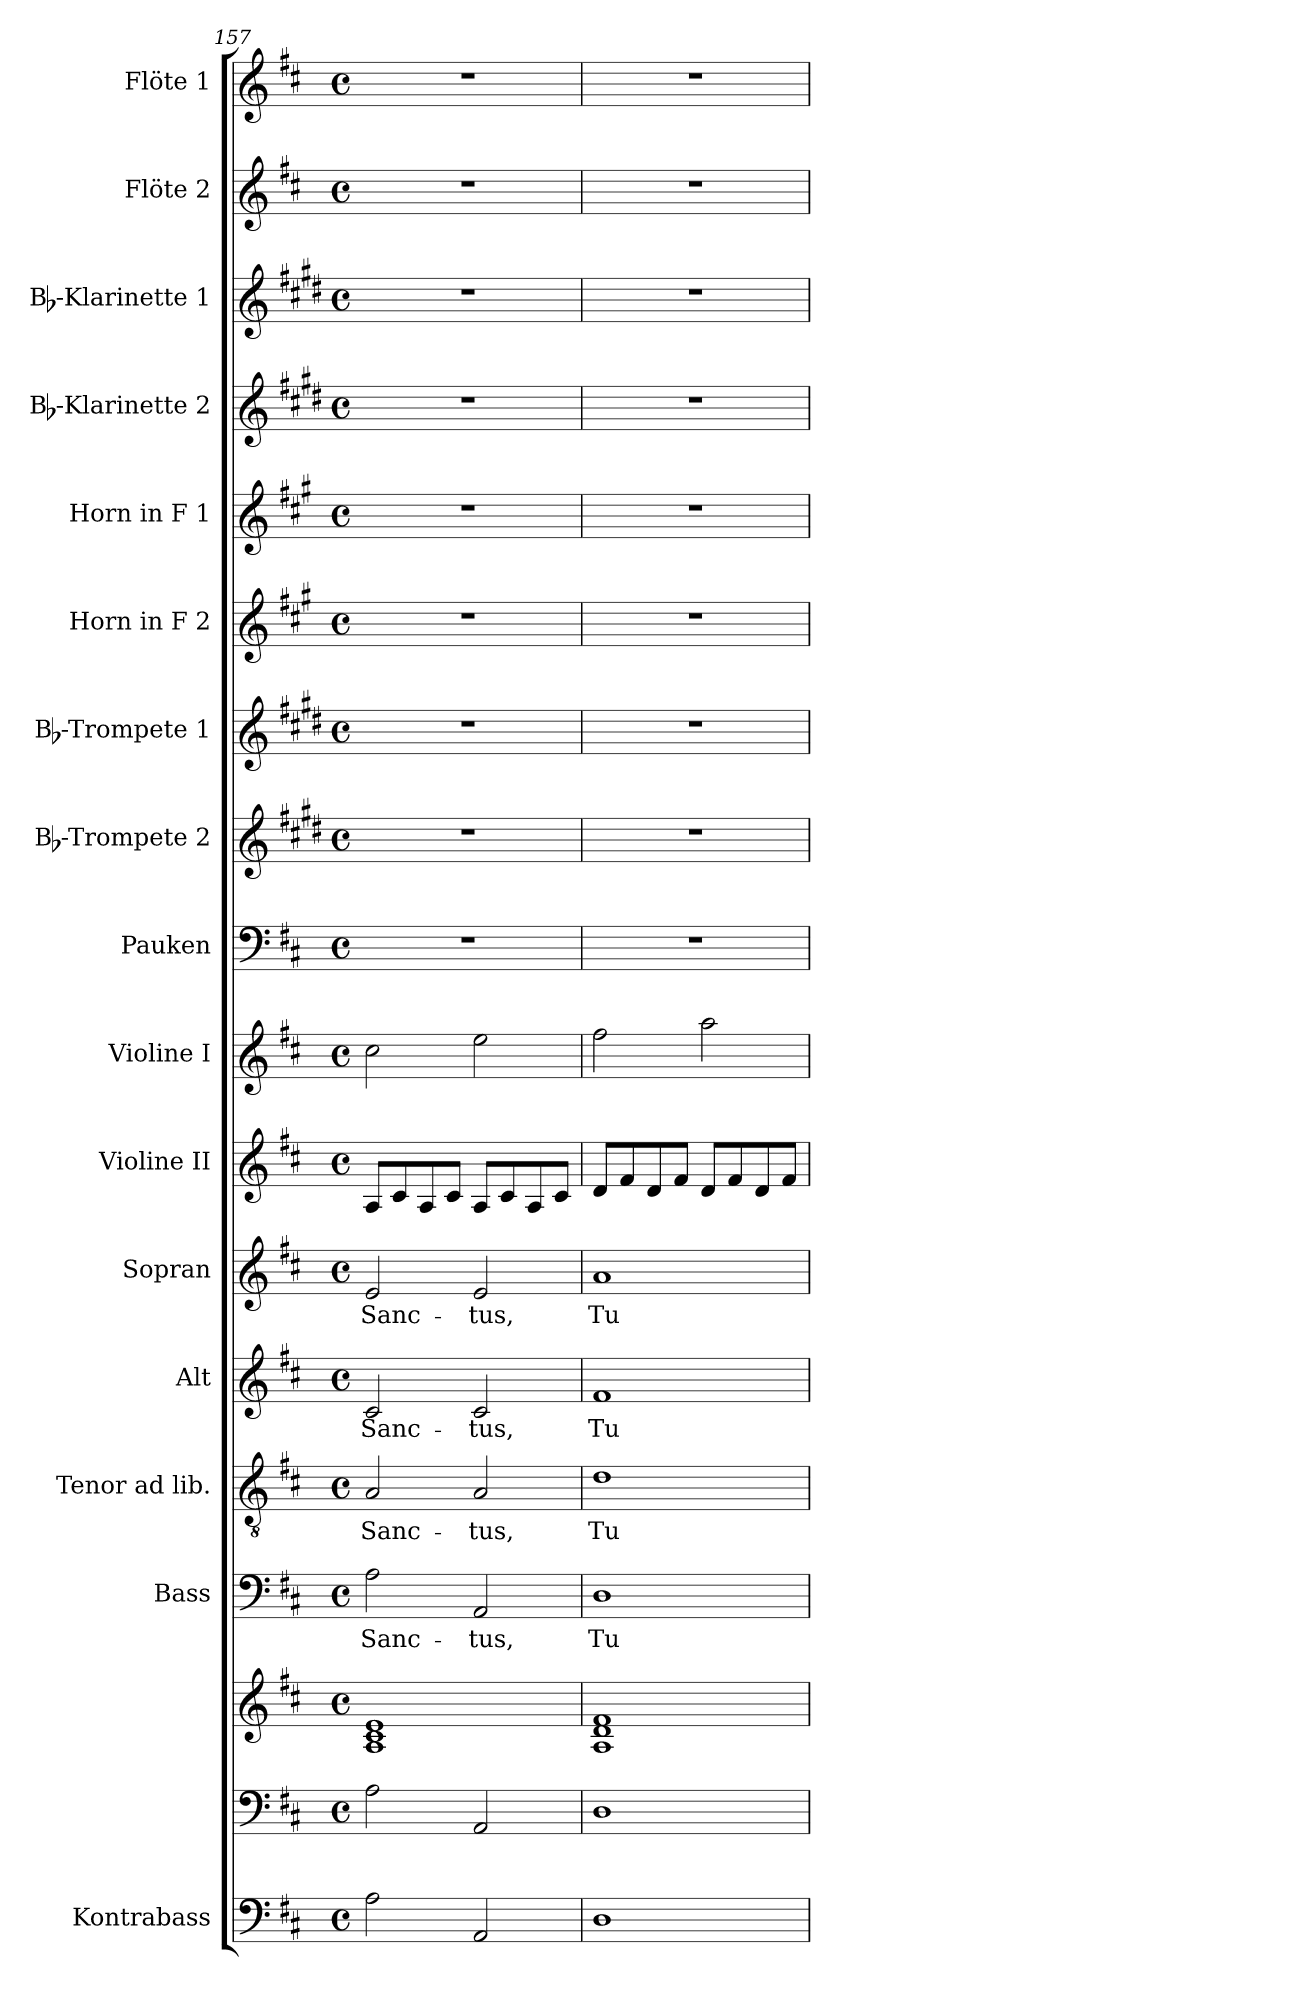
**kern	**kern	**kern	**kern	**text	**kern	**text	**kern	**text	**kern	**text	**kern	**kern	**kern	**kern	**kern	**kern	**kern	**kern	**kern	**kern	**kern
*part17	*part16	*part16	*part15	*part15	*part14	*part14	*part13	*part13	*part12	*part12	*part11	*part10	*part9	*part8	*part7	*part6	*part5	*part4	*part3	*part2	*part1
*staff18	*staff17	*staff16	*staff15	*staff15	*staff14	*staff14	*staff13	*staff13	*staff12	*staff12	*staff11	*staff10	*staff9	*staff8	*staff7	*staff6	*staff5	*staff4	*staff3	*staff2	*staff1
*I"Kontrabass	*	*	*I"Bass	*	*I"Tenor ad lib.	*	*I"Alt	*	*I"Sopran	*	*I"Violine II	*I"Violine I	*I"Pauken	*I"Bb-Trompete 2	*I"Bb-Trompete 1	*I"Horn in F 2	*I"Horn in F 1	*I"Bb-Klarinette 2	*I"Bb-Klarinette 1	*I"Flöte 2	*I"Flöte 1
*I'Kb.	*	*	*I'B.	*	*I'T.	*	*I'A.	*	*I'S.	*	*I'Vl. II	*I'Vl. I	*I'Pk.	*I'Bb Trp. 2	*I'Bb Trp. 1	*	*	*I'Bb Kl. 2	*I'Bb Kl. 1	*I'Fl. 2	*I'Fl. 1
*clefF4	*clefF4	*clefG2	*clefF4	*	*clefGv2	*	*clefG2	*	*clefG2	*	*clefG2	*clefG2	*clefF4	*clefG2	*clefG2	*clefG2	*clefG2	*clefG2	*clefG2	*clefG2	*clefG2
*ITrd7c12	*	*	*	*	*	*	*	*	*	*	*	*	*	*ITrd1c2	*ITrd1c2	*ITrd4c7	*ITrd4c7	*ITrd1c2	*ITrd1c2	*	*
*k[f#c#]	*k[f#c#]	*k[f#c#]	*k[f#c#]	*	*k[f#c#]	*	*k[f#c#]	*	*k[f#c#]	*	*k[f#c#]	*k[f#c#]	*k[f#c#]	*k[f#c#]	*k[f#c#]	*k[f#c#]	*k[f#c#]	*k[f#c#]	*k[f#c#]	*k[f#c#]	*k[f#c#]
*D:	*D:	*D:	*D:	*	*D:	*	*D:	*	*D:	*	*D:	*D:	*D:	*D:	*D:	*D:	*D:	*D:	*D:	*D:	*D:
*M4/4	*M4/4	*M4/4	*M4/4	*	*M4/4	*	*M4/4	*	*M4/4	*	*M4/4	*M4/4	*M4/4	*M4/4	*M4/4	*M4/4	*M4/4	*M4/4	*M4/4	*M4/4	*M4/4
*met(c)	*met(c)	*met(c)	*met(c)	*	*met(c)	*	*met(c)	*	*met(c)	*	*met(c)	*met(c)	*met(c)	*met(c)	*met(c)	*met(c)	*met(c)	*met(c)	*met(c)	*met(c)	*met(c)
=157	=157	=157	=157	=157	=157	=157	=157	=157	=157	=157	=157	=157	=157	=157	=157	=157	=157	=157	=157	=157	=157
!	!	!	!	!LO:LY:b	!	!LO:LY:b	!	!LO:LY:b	!	!LO:LY:b	!	!	!	!	!	!	!	!	!	!	!
2AA\	2A\	1A 1c# 1e	2A\	Sanc-	2A/	Sanc-	2c#/	Sanc-	2e/	Sanc-	8A/L	2cc#\	1r	1r	1r	1r	1r	1r	1r	1r	1r
.	.	.	.	.	.	.	.	.	.	.	8c#/	.	.	.	.	.	.	.	.	.	.
.	.	.	.	.	.	.	.	.	.	.	8A/	.	.	.	.	.	.	.	.	.	.
.	.	.	.	.	.	.	.	.	.	.	8c#/J	.	.	.	.	.	.	.	.	.	.
!	!	!	!	!LO:LY:b	!	!LO:LY:b	!	!LO:LY:b	!	!LO:LY:b	!	!	!	!	!	!	!	!	!	!	!
2AAA/	2AA/	.	2AA/	-tus,	2A/	-tus,	2c#/	-tus,	2e/	-tus,	8A/L	2ee\	.	.	.	.	.	.	.	.	.
.	.	.	.	.	.	.	.	.	.	.	8c#/	.	.	.	.	.	.	.	.	.	.
.	.	.	.	.	.	.	.	.	.	.	8A/	.	.	.	.	.	.	.	.	.	.
.	.	.	.	.	.	.	.	.	.	.	8c#/J	.	.	.	.	.	.	.	.	.	.
=158	=158	=158	=158	=158	=158	=158	=158	=158	=158	=158	=158	=158	=158	=158	=158	=158	=158	=158	=158	=158	=158
!	!	!	!	!LO:LY:b	!	!LO:LY:b	!	!LO:LY:b	!	!LO:LY:b	!	!	!	!	!	!	!	!	!	!	!
1DD	1D	1A 1d 1f#	1D	Tu	1d	Tu	1f#	Tu	1a	Tu	8d/L	2ff#\	1r	1r	1r	1r	1r	1r	1r	1r	1r
.	.	.	.	.	.	.	.	.	.	.	8f#/	.	.	.	.	.	.	.	.	.	.
.	.	.	.	.	.	.	.	.	.	.	8d/	.	.	.	.	.	.	.	.	.	.
.	.	.	.	.	.	.	.	.	.	.	8f#/J	.	.	.	.	.	.	.	.	.	.
.	.	.	.	.	.	.	.	.	.	.	8d/L	2aa\	.	.	.	.	.	.	.	.	.
.	.	.	.	.	.	.	.	.	.	.	8f#/	.	.	.	.	.	.	.	.	.	.
.	.	.	.	.	.	.	.	.	.	.	8d/	.	.	.	.	.	.	.	.	.	.
.	.	.	.	.	.	.	.	.	.	.	8f#/J	.	.	.	.	.	.	.	.	.	.
=	=	=	=	=	=	=	=	=	=	=	=	=	=	=	=	=	=	=	=	=	=
*-	*-	*-	*-	*-	*-	*-	*-	*-	*-	*-	*-	*-	*-	*-	*-	*-	*-	*-	*-	*-	*-
